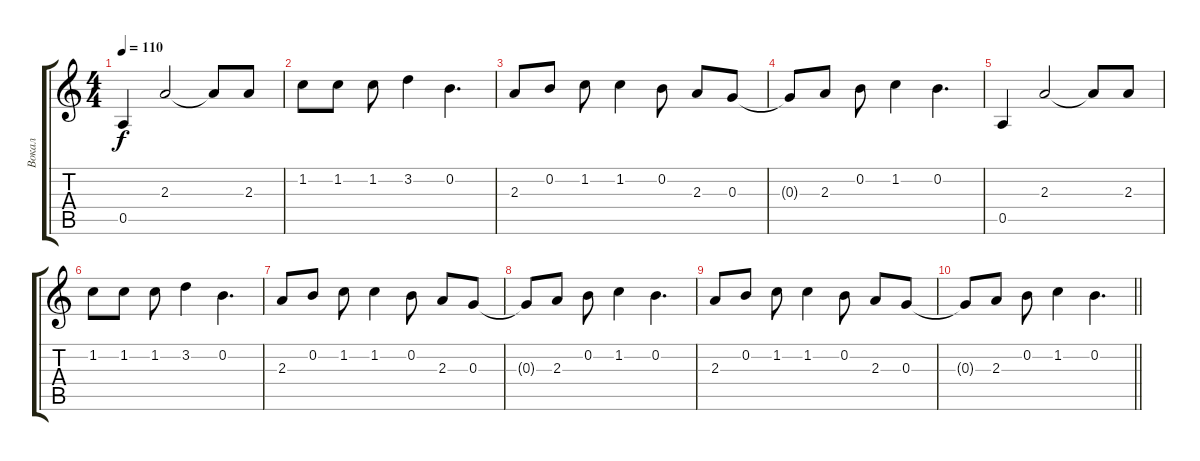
\track ("Вокал" "Вокал") {instrument acousticguitarsteel}
\staff {score tabs}
\tuning (E4 B3 G3 D3 A2 E2) {hide}
\ts (4 4)
\tempo 110
\clef g2
\ks c
0.5.4{dy f} 2.3.2 2.3{t}.8 2.3.8 |
1.2.8 1.2.8 1.2.8 3.2.4 0.2.4{d} |
2.3.8 0.2.8 1.2.8 1.2.4 0.2.8 2.3.8 0.3.8 |
0.3{t}.8 2.3.8 0.2.8 1.2.4 0.2.4{d} |
0.5.4 2.3.2 2.3{t}.8 2.3.8 |
1.2.8 1.2.8 1.2.8 3.2.4 0.2.4{d} |
2.3.8 0.2.8 1.2.8 1.2.4 0.2.8 2.3.8 0.3.8 |
0.3{t}.8 2.3.8 0.2.8 1.2.4 0.2.4{d} |
2.3.8 0.2.8 1.2.8 1.2.4 0.2.8 2.3.8 0.3.8 |
\barLineRight lightlight
0.3{t}.8 2.3.8 0.2.8 1.2.4 0.2.4{d}
